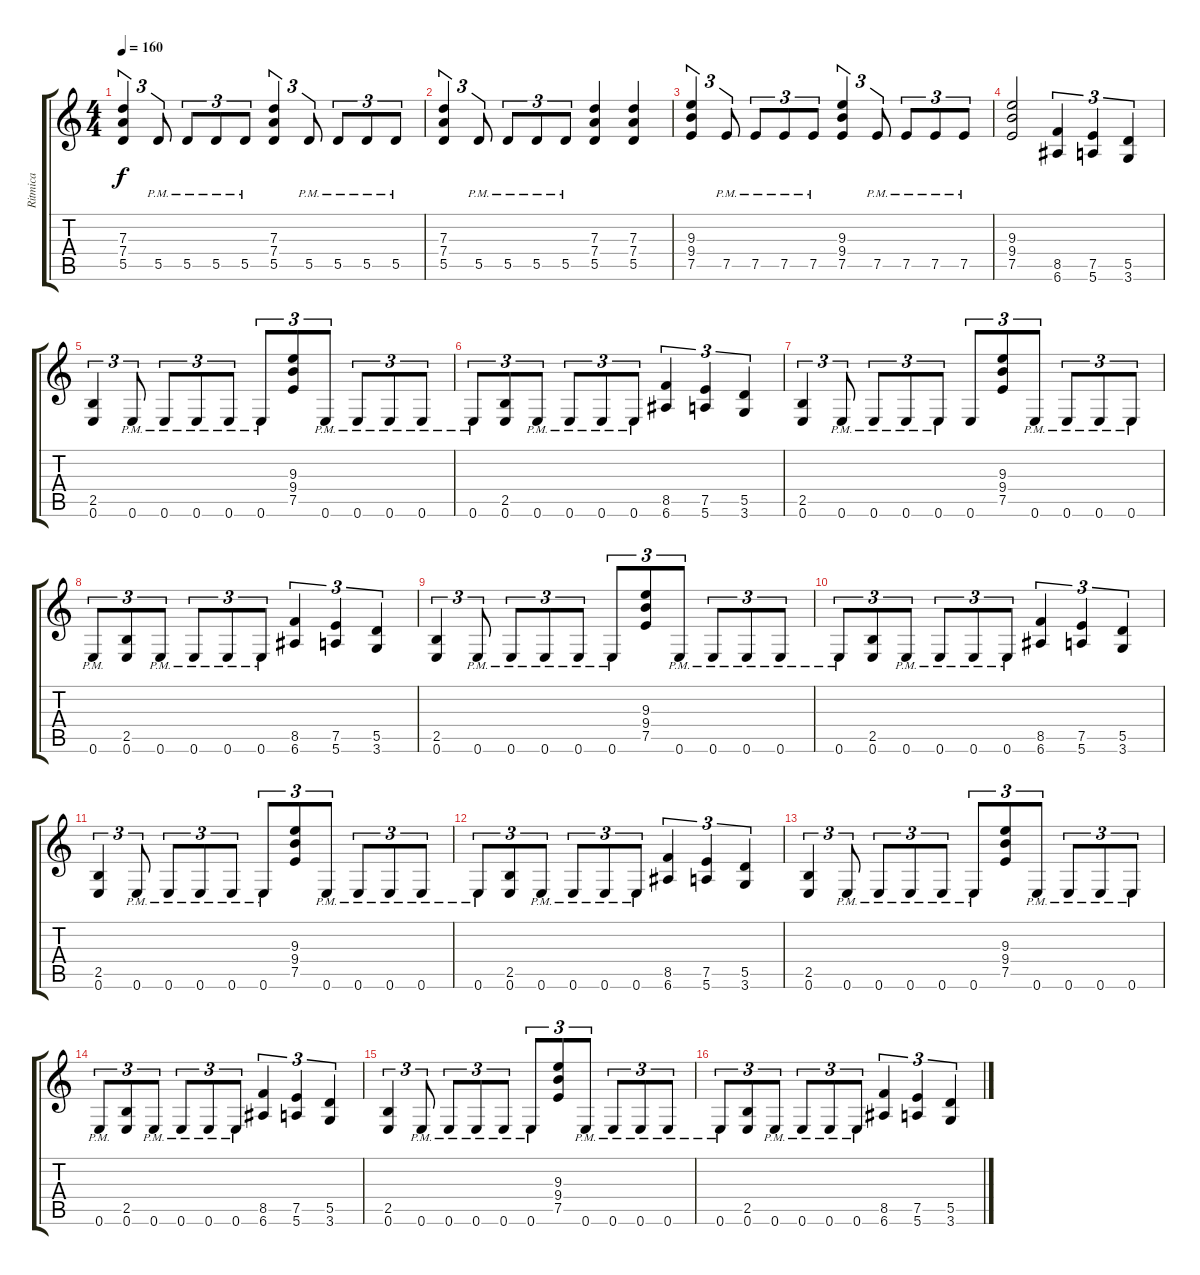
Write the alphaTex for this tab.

\track ("Ritmica" "Ritmica") {instrument overdrivenguitar}
\staff {score tabs}
\tuning (E4 B3 G3 D3 A2 E2) {hide}
\ts (4 4)
\tempo 160
\clef g2
\ks c
(7.3 7.4 5.5).4{tu (3 2) dy f} 5.5{pm}.8{tu (3 2)} 5.5{pm}.8{tu (3 2)} 5.5{pm}.8{tu (3 2)} 5.5{pm}.8{tu (3 2)} (7.3 7.4 5.5).4{tu (3 2)} 5.5{pm}.8{tu (3 2)} 5.5{pm}.8{tu (3 2)} 5.5{pm}.8{tu (3 2)} 5.5{pm}.8{tu (3 2)} |
(7.3 7.4 5.5).4{tu (3 2)} 5.5{pm}.8{tu (3 2)} 5.5{pm}.8{tu (3 2)} 5.5{pm}.8{tu (3 2)} 5.5{pm}.8{tu (3 2)} (7.3 7.4 5.5).4 (7.3 7.4 5.5).4 |
(9.3 9.4 7.5).4{tu (3 2)} 7.5{pm}.8{tu (3 2)} 7.5{pm}.8{tu (3 2)} 7.5{pm}.8{tu (3 2)} 7.5{pm}.8{tu (3 2)} (9.3 9.4 7.5).4{tu (3 2)} 7.5{pm}.8{tu (3 2)} 7.5{pm}.8{tu (3 2)} 7.5{pm}.8{tu (3 2)} 7.5{pm}.8{tu (3 2)} |
(9.3 9.4 7.5).2 (8.5 6.6).4{tu (3 2)} (7.5 5.6).4{tu (3 2)} (5.5 3.6).4{tu (3 2)} |
(2.5 0.6).4{tu (3 2)} 0.6{pm}.8{tu (3 2)} 0.6{pm}.8{tu (3 2)} 0.6{pm}.8{tu (3 2)} 0.6{pm}.8{tu (3 2)} 0.6{pm}.8{tu (3 2)} (9.3 9.4 7.5).8{tu (3 2)} 0.6{pm}.8{tu (3 2)} 0.6{pm}.8{tu (3 2)} 0.6{pm}.8{tu (3 2)} 0.6{pm}.8{tu (3 2)} |
0.6{pm}.8{tu (3 2)} (2.5 0.6).8{tu (3 2)} 0.6{pm}.8{tu (3 2)} 0.6{pm}.8{tu (3 2)} 0.6{pm}.8{tu (3 2)} 0.6{pm}.8{tu (3 2)} (8.5 6.6).4{tu (3 2)} (7.5 5.6).4{tu (3 2)} (5.5 3.6).4{tu (3 2)} |
(2.5 0.6).4{tu (3 2)} 0.6{pm}.8{tu (3 2)} 0.6{pm}.8{tu (3 2)} 0.6{pm}.8{tu (3 2)} 0.6{pm}.8{tu (3 2)} 0.6.8{tu (3 2)} (9.3 9.4 7.5).8{tu (3 2)} 0.6{pm}.8{tu (3 2)} 0.6{pm}.8{tu (3 2)} 0.6{pm}.8{tu (3 2)} 0.6{pm}.8{tu (3 2)} |
0.6{pm}.8{tu (3 2)} (2.5 0.6).8{tu (3 2)} 0.6{pm}.8{tu (3 2)} 0.6{pm}.8{tu (3 2)} 0.6{pm}.8{tu (3 2)} 0.6{pm}.8{tu (3 2)} (8.5 6.6).4{tu (3 2)} (7.5 5.6).4{tu (3 2)} (5.5 3.6).4{tu (3 2)} |
(2.5 0.6).4{tu (3 2)} 0.6{pm}.8{tu (3 2)} 0.6{pm}.8{tu (3 2)} 0.6{pm}.8{tu (3 2)} 0.6{pm}.8{tu (3 2)} 0.6{pm}.8{tu (3 2)} (9.3 9.4 7.5).8{tu (3 2)} 0.6{pm}.8{tu (3 2)} 0.6{pm}.8{tu (3 2)} 0.6{pm}.8{tu (3 2)} 0.6{pm}.8{tu (3 2)} |
0.6{pm}.8{tu (3 2)} (2.5 0.6).8{tu (3 2)} 0.6{pm}.8{tu (3 2)} 0.6{pm}.8{tu (3 2)} 0.6{pm}.8{tu (3 2)} 0.6{pm}.8{tu (3 2)} (8.5 6.6).4{tu (3 2)} (7.5 5.6).4{tu (3 2)} (5.5 3.6).4{tu (3 2)} |
(2.5 0.6).4{tu (3 2)} 0.6{pm}.8{tu (3 2)} 0.6{pm}.8{tu (3 2)} 0.6{pm}.8{tu (3 2)} 0.6{pm}.8{tu (3 2)} 0.6{pm}.8{tu (3 2)} (9.3 9.4 7.5).8{tu (3 2)} 0.6{pm}.8{tu (3 2)} 0.6{pm}.8{tu (3 2)} 0.6{pm}.8{tu (3 2)} 0.6{pm}.8{tu (3 2)} |
0.6{pm}.8{tu (3 2)} (2.5 0.6).8{tu (3 2)} 0.6{pm}.8{tu (3 2)} 0.6{pm}.8{tu (3 2)} 0.6{pm}.8{tu (3 2)} 0.6{pm}.8{tu (3 2)} (8.5 6.6).4{tu (3 2)} (7.5 5.6).4{tu (3 2)} (5.5 3.6).4{tu (3 2)} |
(2.5 0.6).4{tu (3 2)} 0.6{pm}.8{tu (3 2)} 0.6{pm}.8{tu (3 2)} 0.6{pm}.8{tu (3 2)} 0.6{pm}.8{tu (3 2)} 0.6{pm}.8{tu (3 2)} (9.3 9.4 7.5).8{tu (3 2)} 0.6{pm}.8{tu (3 2)} 0.6{pm}.8{tu (3 2)} 0.6{pm}.8{tu (3 2)} 0.6{pm}.8{tu (3 2)} |
0.6{pm}.8{tu (3 2)} (2.5 0.6).8{tu (3 2)} 0.6{pm}.8{tu (3 2)} 0.6{pm}.8{tu (3 2)} 0.6{pm}.8{tu (3 2)} 0.6{pm}.8{tu (3 2)} (8.5 6.6).4{tu (3 2)} (7.5 5.6).4{tu (3 2)} (5.5 3.6).4{tu (3 2)} |
(2.5 0.6).4{tu (3 2)} 0.6{pm}.8{tu (3 2)} 0.6{pm}.8{tu (3 2)} 0.6{pm}.8{tu (3 2)} 0.6{pm}.8{tu (3 2)} 0.6{pm}.8{tu (3 2)} (9.3 9.4 7.5).8{tu (3 2)} 0.6{pm}.8{tu (3 2)} 0.6{pm}.8{tu (3 2)} 0.6{pm}.8{tu (3 2)} 0.6{pm}.8{tu (3 2)} |
0.6{pm}.8{tu (3 2)} (2.5 0.6).8{tu (3 2)} 0.6{pm}.8{tu (3 2)} 0.6{pm}.8{tu (3 2)} 0.6{pm}.8{tu (3 2)} 0.6{pm}.8{tu (3 2)} (8.5 6.6).4{tu (3 2)} (7.5 5.6).4{tu (3 2)} (5.5 3.6).4{tu (3 2)}
